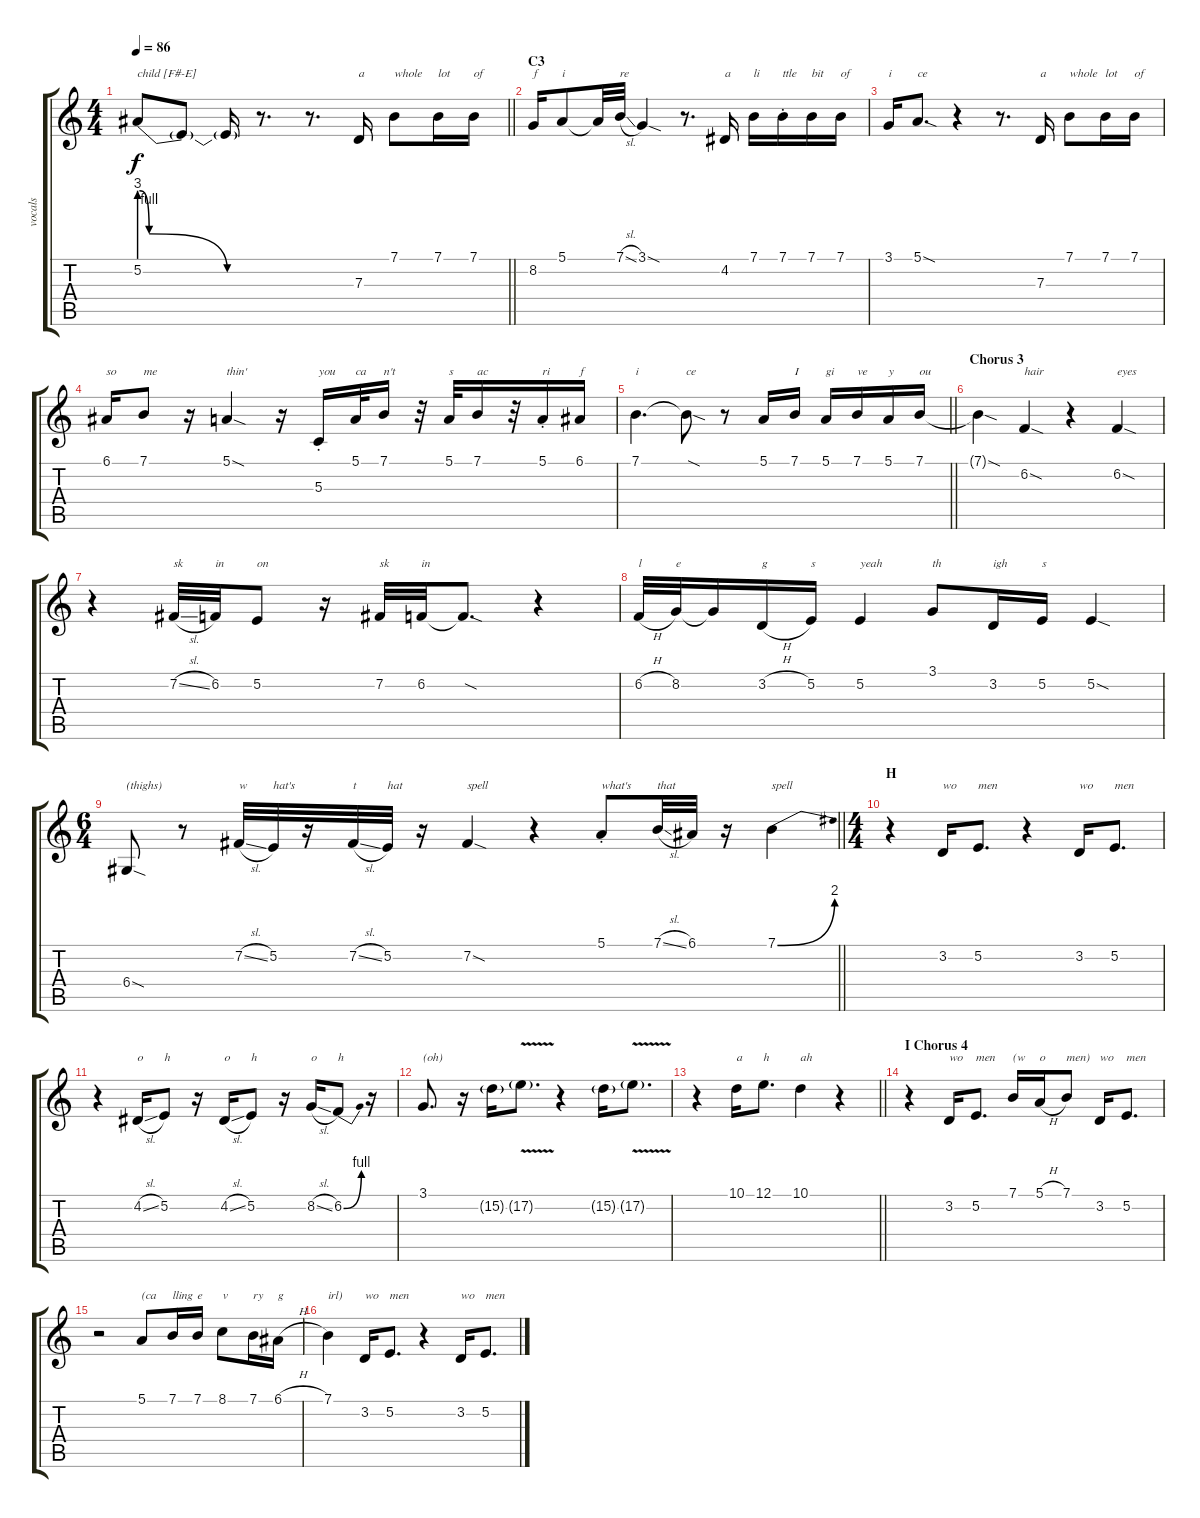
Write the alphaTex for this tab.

\track ("vocals" "vocals") {instrument lead2sawtooth}
\staff {score tabs}
\tuning (E4 B3 G3 D3 A2 E2) {hide}
\ts (4 4)
\tempo 86
\clef g2
\barLineRight lightlight
\ks c
5.2{be (custom 0 12 5 4 45 0 60 0)}.8{txt "child [F#-E]" dy f} 5.2{t}.8 5.2{t}.16 r.8{d} r.8{d} 7.3.16{txt "a"} 7.1.8{txt "whole"} 7.1.16{txt "lot"} 7.1.16{txt "of"} |
\section ("" "C3")
8.2.16{txt "f"} 5.1.8{txt "i"} 5.1{t}.32 7.1{sl}.32{txt "re"} 3.1{sod}.4 r.8{d} 4.2.16{txt "a"} 7.1.16{txt "li"} 7.1{st}.16{txt "ttle"} 7.1.16{txt "bit"} 7.1.16{txt "of"} |
3.1.16{txt "i"} 5.1{sod}.8{d txt "ce"} r.4 r.8{d} 7.3.16{txt "a"} 7.1.8{txt "whole"} 7.1.16{txt "lot"} 7.1.16{txt "of"} |
6.1.16{txt "so"} 7.1.8{txt "me"} r.16 5.1{sod}.4{txt "thin'"} r.16 5.3{st}.16{txt "you"} 5.1.32{txt "ca"} 7.1.16{txt "n't"} r.32 5.1.32{txt "s"} 7.1.16{txt "ac"} r.32 5.1{st}.16{txt "ri"} 6.1.16{txt "f"} |
\barLineRight lightlight
7.1.4{d txt "i"} 7.1{sod t}.8{txt "ce"} r.8 5.1.16 7.1.16{txt "I"} 5.1.16{txt "gi"} 7.1.16{txt "ve"} 5.1.16{txt "y"} 7.1.16{txt "ou"} |
\section ("" "Chorus 3")
7.1{sod t}.4 6.2{sod}.4{txt "hair"} r.4 6.2{sod}.4{txt "eyes"} |
r.4 7.2{sl}.32{txt "sk"} 6.2.32{txt "in"} 5.2.8{txt "on"} r.16 7.2.32{txt "sk"} 6.2.32{txt "in"} 6.2{sod t}.8{d} r.4 |
6.2{h}.32{txt "l"} 8.2.32{txt "e"} 8.2{t}.16 3.2{h}.16{txt "g"} 5.2.16{txt "s"} 5.2.4{txt "yeah"} 3.1.8{txt "th"} 3.2.16{txt "igh"} 5.2.16{txt "s"} 5.2{sod}.4 |
\ts (6 4)
\barLineRight lightlight
6.4{sod}.8{txt "(thighs)"} r.8 7.2{sl}.32{txt "w"} 5.2.32{txt "hat's"} r.16 7.2{sl}.32{txt "t"} 5.2.32{txt "hat"} r.16 7.2{sod}.4{txt "spell"} r.4 5.1{st}.8{txt "what's"} 7.1{sl}.32{txt "that"} 6.1.32 r.16 7.1{be (bend 0 0 60 8)}.4{txt "spell"} |
\ts (4 4)
\section ("" "H")
r.4 3.2.16{txt "wo"} 5.2.8{d txt "men"} r.4 3.2.16{txt "wo"} 5.2.8{d txt "men"} |
r.4 4.2{sl}.16{txt "o"} 5.2.8{txt "h"} r.16 4.2{sl}.16{txt "o"} 5.2.8{txt "h"} r.16 8.2{sl}.16{txt "o"} 6.2{be (bend 0 0 60 4)}.8{txt "h"} r.16 |
3.1.8{d txt "(oh)"} r.16 15.2{g}.16 17.2{v g}.8{d} r.4 15.2{g}.16 17.2{v g}.8{d} |
\barLineRight lightlight
r.4 10.1.16{txt "a"} 12.1.8{d txt "h"} 10.1.4{txt "ah"} r.4 |
\section ("" "I Chorus 4")
r.4 3.2.16{txt "wo"} 5.2.8{d txt "men"} 7.1.16{txt "(w"} 5.1{h}.16{txt "o"} 7.1.8{txt "men)"} 3.2.16{txt "wo"} 5.2.8{d txt "men"} |
r.2 5.1.8{txt "(ca"} 7.1.16{txt "lling"} 7.1.16{txt "e"} 8.1.8{txt "v"} 7.1.16{txt "ry"} 6.1{h}.16{txt "g"} |
7.1.4{txt "irl)"} 3.2.16{txt "wo"} 5.2.8{d txt "men"} r.4 3.2.16{txt "wo"} 5.2.8{d txt "men"}
